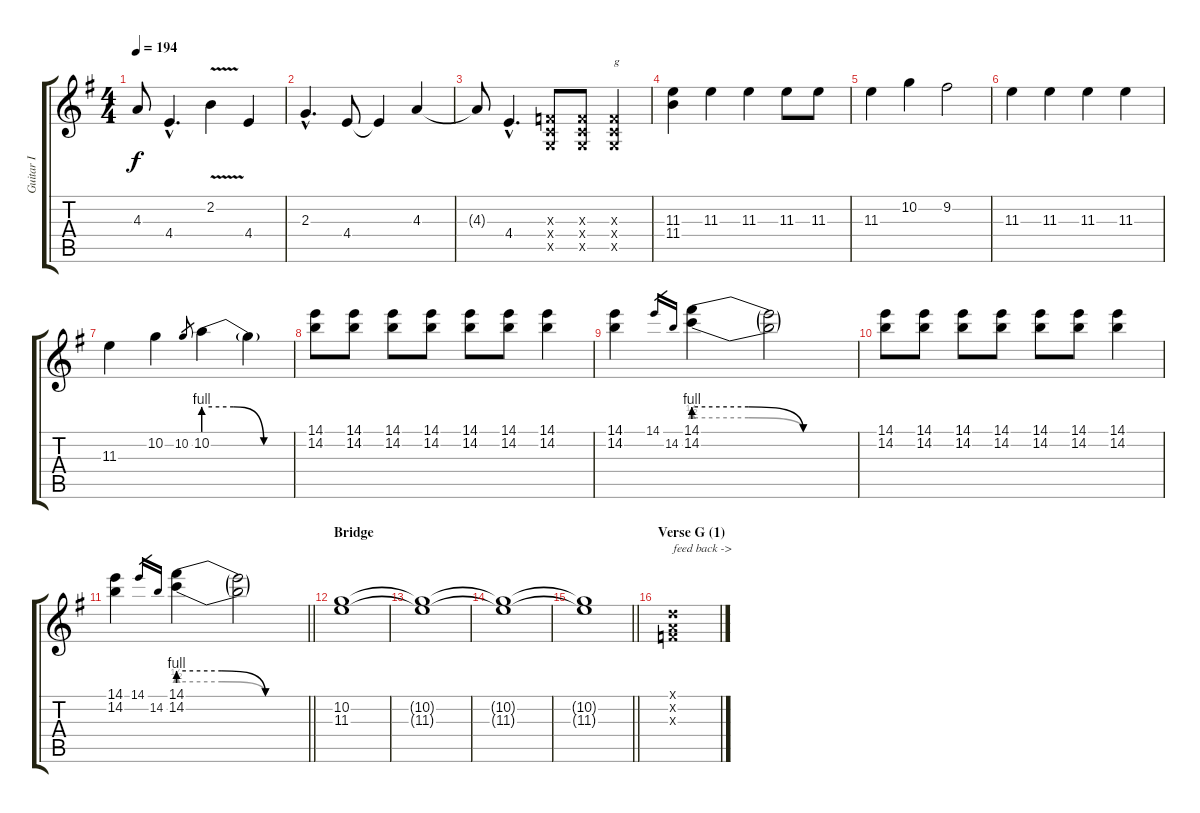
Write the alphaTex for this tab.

\track ("Guitar I" "Guitar I") {instrument distortionguitar}
\staff {score tabs}
\tuning (D4 A3 F3 C3 G2 D2) {hide}
\ts (4 4)
\tempo 194
\clef g2
\ks eminor
4.3{t}.8{dy f} 4.4{hac}.4{d} 2.2{v}.4 4.4.4 |
2.3{hac}.4{d} 4.4.8 4.4{t}.4 4.3.4 |
4.3{t}.8 4.4{hac}.4{d} (0.3{x} 0.4{x} 0.5{x}).8 (0.3{x} 0.4{x} 0.5{x}).8 (0.3{x} 0.4{x} 0.5{x}).4{txt "g"} |
(11.3 11.4).4 11.3.4 11.3.4 11.3.8 11.3.8 |
11.3.4 10.2.4 9.2.2 |
11.3.4 11.3.4 11.3.4 11.3.4 |
11.3.4 10.2.4 10.2.8{gr} 10.2{be (custom 0 4 20 4 40 0 60 0)}.4 10.2{t}.4 |
(14.1 14.2).8 (14.1 14.2).8 (14.1 14.2).8 (14.1 14.2).8 (14.1 14.2).8 (14.1 14.2).8 (14.1 14.2).4 |
(14.1 14.2).4 14.1.16{gr} 14.2.16{gr} (14.1{be (custom 0 4 20 4 40 0 60 0)} 14.2{be (custom 0 2 20 2 40 0 60 0)}).4 (14.1{t} 14.2{t}).2 |
(14.1 14.2).8 (14.1 14.2).8 (14.1 14.2).8 (14.1 14.2).8 (14.1 14.2).8 (14.1 14.2).8 (14.1 14.2).4 |
\barLineRight lightlight
(14.1 14.2).4 14.1.16{gr} 14.2.16{gr} (14.1{be (custom 0 4 20 4 40 0 60 0)} 14.2{be (custom 0 2 20 2 40 0 60 0)}).4 (14.1{t} 14.2{t}).2 |
\section ("" "Bridge")
(10.2 11.3).1 |
(10.2{t} 11.3{t}).1 |
(10.2{t} 11.3{t}).1 |
\barLineRight lightlight
(10.2{t} 11.3{t}).1 |
\section ("" "Verse G (1)")
(0.1{x} 0.2{x} 0.3{x}).1{txt "feed back ->"}
